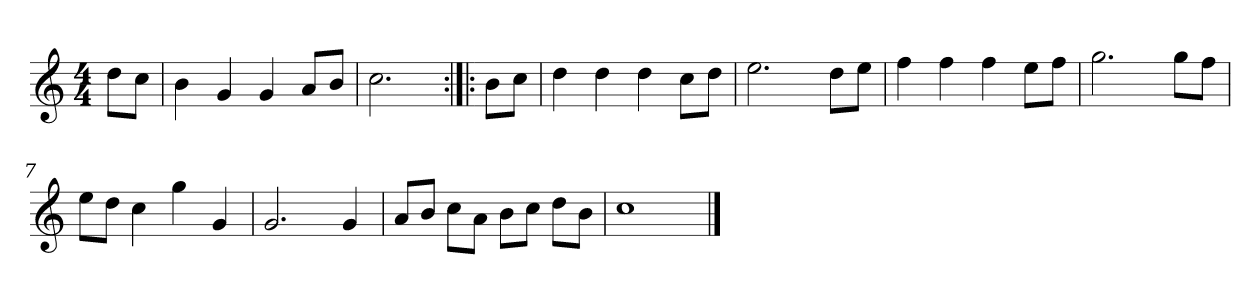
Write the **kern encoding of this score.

**kern
*part1
*staff1
*clefG2
*k[]
*C:
*M4/4
*MM120
=
8dd\L
8cc\J
=1
4b
4g
4g
8a/L
8b/J
=2
2.cc
=:|!|:
8b\L
8cc\J
=3
4dd
4dd
4dd
8cc\L
8dd\J
=4
2.ee
8dd\L
8ee\J
=5
4ff
4ff
4ff
8ee\L
8ff\J
=6
2.gg
8gg\L
8ff\J
=7
8ee\L
8dd\J
4cc
4gg
4g
=8
2.g
4g
=9
8a/L
8b/J
8cc\L
8a\J
8b\L
8cc\J
8dd\L
8b\J
=10
1cc
==
*-
